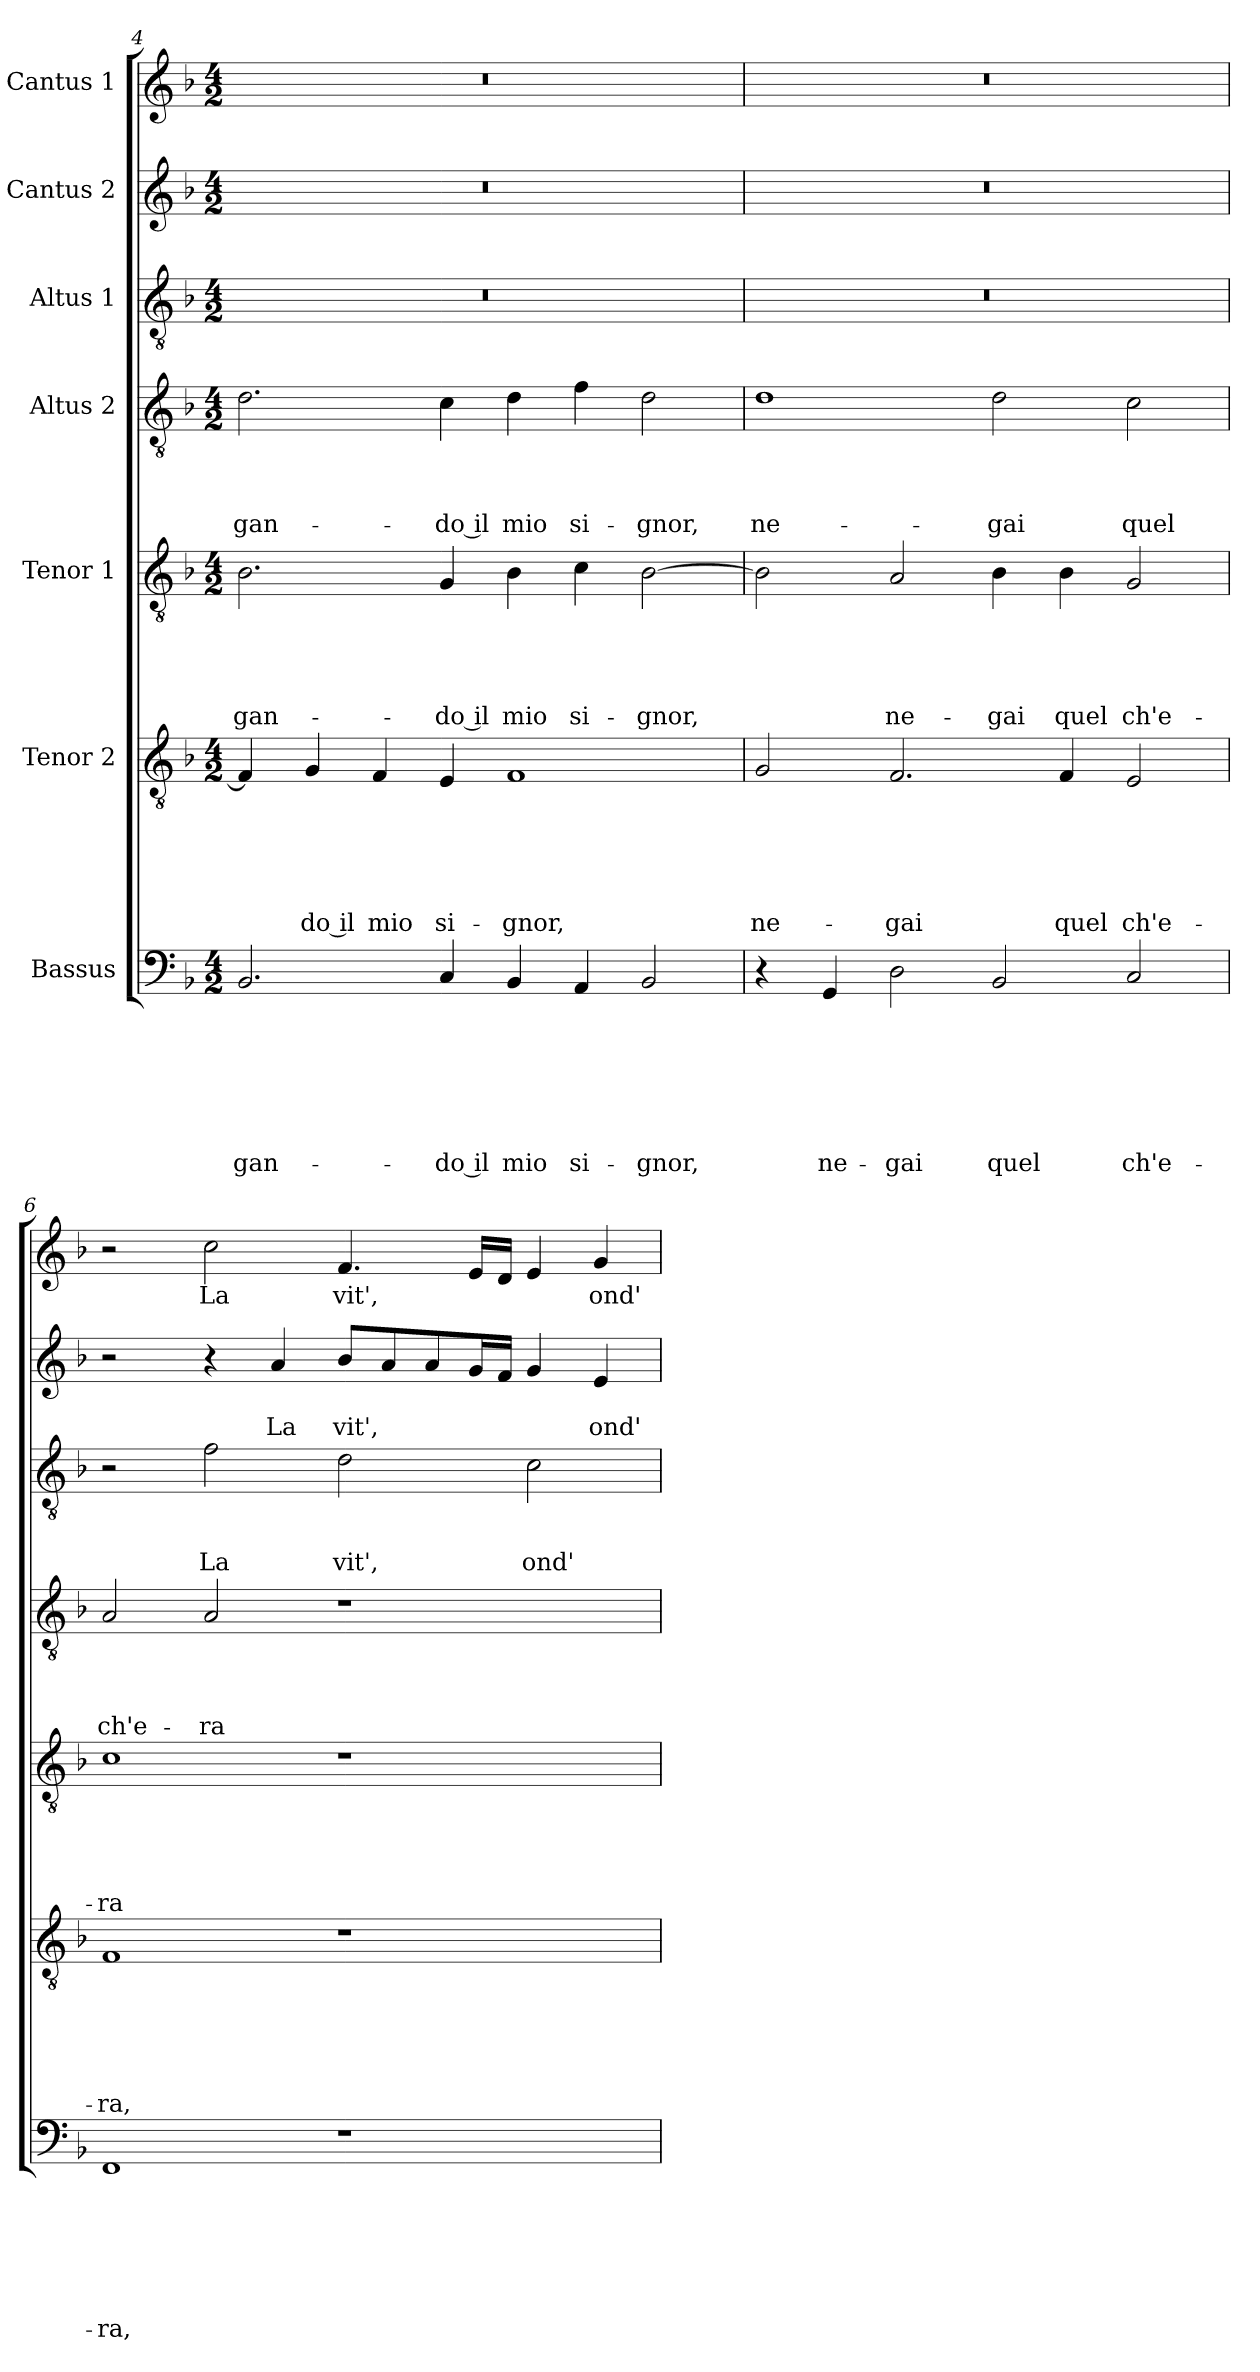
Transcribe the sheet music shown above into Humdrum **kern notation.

**kern	**text	**text	**text	**text	**text	**text	**text	**kern	**text	**text	**text	**text	**text	**text	**kern	**text	**text	**text	**text	**text	**kern	**text	**text	**text	**text	**kern	**text	**text	**text	**kern	**text	**text	**kern	**text
*part7	*part7	*part7	*part7	*part7	*part7	*part7	*part7	*part6	*part6	*part6	*part6	*part6	*part6	*part6	*part5	*part5	*part5	*part5	*part5	*part5	*part4	*part4	*part4	*part4	*part4	*part3	*part3	*part3	*part3	*part2	*part2	*part2	*part1	*part1
*staff7	*staff7	*staff7	*staff7	*staff7	*staff7	*staff7	*staff7	*staff6	*staff6	*staff6	*staff6	*staff6	*staff6	*staff6	*staff5	*staff5	*staff5	*staff5	*staff5	*staff5	*staff4	*staff4	*staff4	*staff4	*staff4	*staff3	*staff3	*staff3	*staff3	*staff2	*staff2	*staff2	*staff1	*staff1
*I"Bassus	*	*	*	*	*	*	*	*I"Tenor 2	*	*	*	*	*	*	*I"Tenor 1	*	*	*	*	*	*I"Altus 2	*	*	*	*	*I"Altus 1	*	*	*	*I"Cantus 2	*	*	*I"Cantus 1	*
*clefF4	*	*	*	*	*	*	*	*clefGv2	*	*	*	*	*	*	*clefGv2	*	*	*	*	*	*clefGv2	*	*	*	*	*clefGv2	*	*	*	*clefG2	*	*	*clefG2	*
*k[b-]	*	*	*	*	*	*	*	*k[b-]	*	*	*	*	*	*	*k[b-]	*	*	*	*	*	*k[b-]	*	*	*	*	*k[b-]	*	*	*	*k[b-]	*	*	*k[b-]	*
*d:	*	*	*	*	*	*	*	*d:	*	*	*	*	*	*	*d:	*	*	*	*	*	*d:	*	*	*	*	*d:	*	*	*	*d:	*	*	*d:	*
*M4/2	*	*	*	*	*	*	*	*M4/2	*	*	*	*	*	*	*M4/2	*	*	*	*	*	*M4/2	*	*	*	*	*M4/2	*	*	*	*M4/2	*	*	*M4/2	*
=4	=4	=4	=4	=4	=4	=4	=4	=4	=4	=4	=4	=4	=4	=4	=4	=4	=4	=4	=4	=4	=4	=4	=4	=4	=4	=4	=4	=4	=4	=4	=4	=4	=4	=4
!	!	!	!	!	!	!	!LO:LY:b	!	!	!	!	!	!	!	!	!	!	!	!	!LO:LY:b	!	!	!	!	!LO:LY:b	!	!	!	!	!	!	!	!	!
2.BB-/	.	.	.	.	.	.	-gan-	4F/]	.	.	.	.	.	.	2.B-\	.	.	.	.	-gan-	2.d\	.	.	.	-gan-	0r	.	.	.	0r	.	.	0r	.
!	!	!	!	!	!	!	!	!	!	!	!	!	!	!LO:LY:b	!	!	!	!	!	!	!	!	!	!	!	!	!	!	!	!	!	!	!	!
.	.	.	.	.	.	.	.	4G/	.	.	.	.	.	-do il	.	.	.	.	.	.	.	.	.	.	.	.	.	.	.	.	.	.	.	.
!	!	!	!	!	!	!	!	!	!	!	!	!	!	!LO:LY:b	!	!	!	!	!	!	!	!	!	!	!	!	!	!	!	!	!	!	!	!
.	.	.	.	.	.	.	.	4F/	.	.	.	.	.	mio	.	.	.	.	.	.	.	.	.	.	.	.	.	.	.	.	.	.	.	.
!	!	!	!	!	!	!	!LO:LY:b	!	!	!	!	!	!	!LO:LY:b	!	!	!	!	!	!LO:LY:b	!	!	!	!	!LO:LY:b	!	!	!	!	!	!	!	!	!
4C/	.	.	.	.	.	.	-do il	4E/	.	.	.	.	.	si-	4G/	.	.	.	.	-do il	4c\	.	.	.	-do il	.	.	.	.	.	.	.	.	.
!	!	!	!	!	!	!	!LO:LY:b	!	!	!	!	!	!	!LO:LY:b	!	!	!	!	!	!LO:LY:b	!	!	!	!	!LO:LY:b	!	!	!	!	!	!	!	!	!
4BB-/	.	.	.	.	.	.	mio	1F	.	.	.	.	.	-gnor,	4B-\	.	.	.	.	mio	4d\	.	.	.	mio	.	.	.	.	.	.	.	.	.
!	!	!	!	!	!	!	!LO:LY:b	!	!	!	!	!	!	!	!	!	!	!	!	!LO:LY:b	!	!	!	!	!LO:LY:b	!	!	!	!	!	!	!	!	!
4AA/	.	.	.	.	.	.	si-	.	.	.	.	.	.	.	4c\	.	.	.	.	si-	4f\	.	.	.	si-	.	.	.	.	.	.	.	.	.
!	!	!	!	!	!	!	!LO:LY:b	!	!	!	!	!	!	!	!	!	!	!	!	!LO:LY:b	!	!	!	!	!LO:LY:b	!	!	!	!	!	!	!	!	!
2BB-/	.	.	.	.	.	.	-gnor,	.	.	.	.	.	.	.	[2B-\	.	.	.	.	-gnor,	2d\	.	.	.	-gnor,	.	.	.	.	.	.	.	.	.
!!LO:LB:g=z
=5	=5	=5	=5	=5	=5	=5	=5	=5	=5	=5	=5	=5	=5	=5	=5	=5	=5	=5	=5	=5	=5	=5	=5	=5	=5	=5	=5	=5	=5	=5	=5	=5	=5	=5
!	!	!	!	!	!	!	!	!	!	!	!	!	!	!LO:LY:b	!	!	!	!	!	!	!	!	!	!	!LO:LY:b	!	!	!	!	!	!	!	!	!
4r	.	.	.	.	.	.	.	2G/	.	.	.	.	.	ne-	2B-\]	.	.	.	.	.	1d	.	.	.	ne-	0r	.	.	.	0r	.	.	0r	.
!	!	!	!	!	!	!	!LO:LY:b	!	!	!	!	!	!	!	!	!	!	!	!	!	!	!	!	!	!	!	!	!	!	!	!	!	!	!
4GG/	.	.	.	.	.	.	ne-	.	.	.	.	.	.	.	.	.	.	.	.	.	.	.	.	.	.	.	.	.	.	.	.	.	.	.
!	!	!	!	!	!	!	!LO:LY:b	!	!	!	!	!	!	!LO:LY:b	!	!	!	!	!	!LO:LY:b	!	!	!	!	!	!	!	!	!	!	!	!	!	!
2D\	.	.	.	.	.	.	-gai	2.F/	.	.	.	.	.	-gai	2A/	.	.	.	.	ne-	.	.	.	.	.	.	.	.	.	.	.	.	.	.
!	!	!	!	!	!	!	!LO:LY:b	!	!	!	!	!	!	!	!	!	!	!	!	!LO:LY:b	!	!	!	!	!LO:LY:b	!	!	!	!	!	!	!	!	!
2BB-/	.	.	.	.	.	.	quel	.	.	.	.	.	.	.	4B-\	.	.	.	.	-gai	2d\	.	.	.	-gai	.	.	.	.	.	.	.	.	.
!	!	!	!	!	!	!	!	!	!	!	!	!	!	!LO:LY:b	!	!	!	!	!	!LO:LY:b	!	!	!	!	!	!	!	!	!	!	!	!	!	!
.	.	.	.	.	.	.	.	4F/	.	.	.	.	.	quel	4B-\	.	.	.	.	quel	.	.	.	.	.	.	.	.	.	.	.	.	.	.
!	!	!	!	!	!	!	!LO:LY:b	!	!	!	!	!	!	!LO:LY:b	!	!	!	!	!	!LO:LY:b	!	!	!	!	!LO:LY:b	!	!	!	!	!	!	!	!	!
2C/	.	.	.	.	.	.	ch'e-	2E/	.	.	.	.	.	ch'e-	2G/	.	.	.	.	ch'e-	2c\	.	.	.	quel	.	.	.	.	.	.	.	.	.
=6	=6	=6	=6	=6	=6	=6	=6	=6	=6	=6	=6	=6	=6	=6	=6	=6	=6	=6	=6	=6	=6	=6	=6	=6	=6	=6	=6	=6	=6	=6	=6	=6	=6	=6
!	!	!	!	!	!	!	!LO:LY:b	!	!	!	!	!	!	!LO:LY:b	!	!	!	!	!	!LO:LY:b	!	!	!	!	!LO:LY:b	!	!	!	!	!	!	!	!	!
1FF	.	.	.	.	.	.	-ra,	1F	.	.	.	.	.	-ra,	1c	.	.	.	.	-ra	2A/	.	.	.	ch'e-	2r	.	.	.	2r	.	.	2r	.
!	!	!	!	!	!	!	!	!	!	!	!	!	!	!	!	!	!	!	!	!	!	!	!	!	!LO:LY:b	!	!	!	!LO:LY:b	!	!	!	!	!LO:LY:b
.	.	.	.	.	.	.	.	.	.	.	.	.	.	.	.	.	.	.	.	.	2A/	.	.	.	-ra	2f\	.	.	La	4r	.	.	2cc\	La
!	!	!	!	!	!	!	!	!	!	!	!	!	!	!	!	!	!	!	!	!	!	!	!	!	!	!	!	!	!	!	!	!LO:LY:b	!	!
.	.	.	.	.	.	.	.	.	.	.	.	.	.	.	.	.	.	.	.	.	.	.	.	.	.	.	.	.	.	4a/	.	La	.	.
!	!	!	!	!	!	!	!	!	!	!	!	!	!	!	!	!	!	!	!	!	!	!	!	!	!	!	!	!	!LO:LY:b	!	!	!LO:LY:b	!	!LO:LY:b
1r	.	.	.	.	.	.	.	1r	.	.	.	.	.	.	1r	.	.	.	.	.	1r	.	.	.	.	2d\	.	.	vit',	8b-/L	.	vit',	4.f/	vit',
.	.	.	.	.	.	.	.	.	.	.	.	.	.	.	.	.	.	.	.	.	.	.	.	.	.	.	.	.	.	8a/	.	.	.	.
.	.	.	.	.	.	.	.	.	.	.	.	.	.	.	.	.	.	.	.	.	.	.	.	.	.	.	.	.	.	8a/	.	.	.	.
.	.	.	.	.	.	.	.	.	.	.	.	.	.	.	.	.	.	.	.	.	.	.	.	.	.	.	.	.	.	16g/L	.	.	16e/LL	.
.	.	.	.	.	.	.	.	.	.	.	.	.	.	.	.	.	.	.	.	.	.	.	.	.	.	.	.	.	.	16f/JJ	.	.	16d/JJ	.
!	!	!	!	!	!	!	!	!	!	!	!	!	!	!	!	!	!	!	!	!	!	!	!	!	!	!	!	!	!LO:LY:b	!	!	!	!	!
.	.	.	.	.	.	.	.	.	.	.	.	.	.	.	.	.	.	.	.	.	.	.	.	.	.	2c\	.	.	ond'	4g/	.	.	4e/	.
!	!	!	!	!	!	!	!	!	!	!	!	!	!	!	!	!	!	!	!	!	!	!	!	!	!	!	!	!	!	!	!	!LO:LY:b	!	!LO:LY:b
.	.	.	.	.	.	.	.	.	.	.	.	.	.	.	.	.	.	.	.	.	.	.	.	.	.	.	.	.	.	4e/	.	ond'	4g/	ond'
=	=	=	=	=	=	=	=	=	=	=	=	=	=	=	=	=	=	=	=	=	=	=	=	=	=	=	=	=	=	=	=	=	=	=
*-	*-	*-	*-	*-	*-	*-	*-	*-	*-	*-	*-	*-	*-	*-	*-	*-	*-	*-	*-	*-	*-	*-	*-	*-	*-	*-	*-	*-	*-	*-	*-	*-	*-	*-
